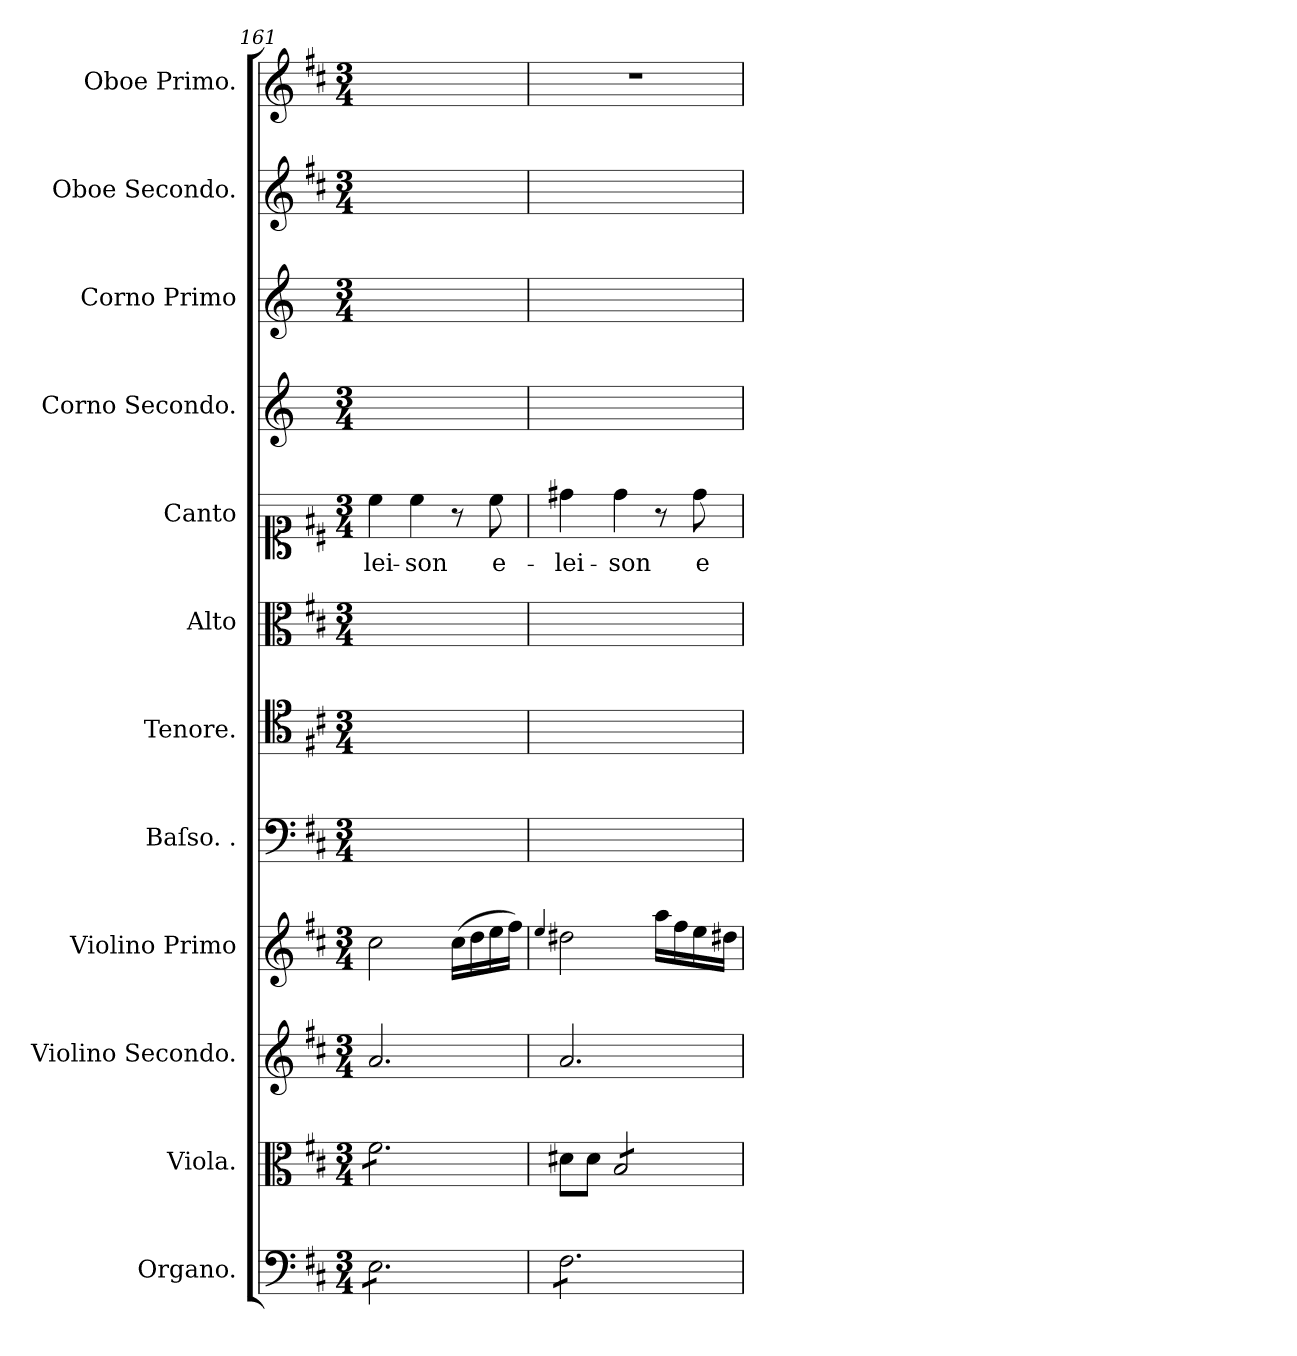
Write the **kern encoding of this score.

**kern	**kern	**kern	**kern	**kern	**kern	**kern	**kern	**text	**kern	**kern	**kern	**kern
*part12	*part11	*part10	*part9	*part8	*part7	*part6	*part5	*part5	*part4	*part3	*part2	*part1
*staff12	*staff11	*staff10	*staff9	*staff8	*staff7	*staff6	*staff5	*staff5	*staff4	*staff3	*staff2	*staff1
*I"Organo.	*I"Viola.	*I"Violino Secondo.	*I"Violino Primo	*I"Baſso. .	*I"Tenore.	*I"Alto	*I"Canto	*	*I"Corno Secondo.	*I"Corno Primo	*I"Oboe Secondo.	*I"Oboe Primo.
*I'org	*I'vla	*I'vl 2	*I'vl 1	*I'B	*I'T	*I'A	*	*	*I'cor 2	*I'cor 1	*I'ob 2	*I'ob 1
*clefF4	*clefC3	*clefG2	*clefG2	*clefF4	*clefC4	*clefC3	*clefC1	*	*clefG2	*clefG2	*clefG2	*clefG2
*	*	*	*	*	*	*	*	*	*ITrd6c10	*ITrd6c10	*	*
*k[f#c#]	*k[f#c#]	*k[f#c#]	*k[f#c#]	*k[f#c#]	*k[f#c#]	*k[f#c#]	*k[f#c#]	*	*k[f#c#]	*k[f#c#]	*k[f#c#]	*k[f#c#]
*M3/4	*M3/4	*M3/4	*M3/4	*M3/4	*M3/4	*M3/4	*M3/4	*	*M3/4	*M3/4	*M3/4	*M3/4
=161	=161	=161	=161	=161	=161	=161	=161	=161	=161	=161	=161	=161
*tremolo	*	*	*	*	*	*	*	*	*	*	*	*
*	*tremolo	*	*	*	*	*	*	*	*	*	*	*
8E\L	8f#\L	2.a/	2cc#\	2.ryy	2.ryy	2.ryy	4cc#\	-lei-	2.ryy	2.ryy	2.ryy	2.ryy
8E\	8f#\	.	.	.	.	.	.	.	.	.	.	.
8E\	8f#\	.	.	.	.	.	4cc#\	-son	.	.	.	.
8E\	8f#\	.	.	.	.	.	.	.	.	.	.	.
8E\	8f#\	.	(>16cc#\LL	.	.	.	8r	.	.	.	.	.
.	.	.	16dd\	.	.	.	.	.	.	.	.	.
!	!	!	!	!	!	!	!	!LO:LY:i	!	!	!	!
8E\J	8f#\J	.	16ee\	.	.	.	8cc#\	e-	.	.	.	.
*	*Xtremolo	*	*	*	*	*	*	*	*	*	*	*
.	.	.	16ff#\JJ)	.	.	.	.	.	.	.	.	.
=162	=162	=162	=162	=162	=162	=162	=162	=162	=162	=162	=162	=162
.	.	.	4qqee/	.	.	.	.	.	.	.	.	.
!	!	!	!	!	!	!	!	!LO:LY:i	!	!	!	!LO:N:vis=1
8F#\L	8d#X\L	2.a/	2dd#X\	2.ryy	2.ryy	2.ryy	4dd#X\	-lei-	2.ryy	2.ryy	2.ryy	2.r
8F#\	8d#\J	.	.	.	.	.	.	.	.	.	.	.
!	!	!	!	!	!	!	!	!LO:LY:i	!	!	!	!
*	*tremolo	*	*	*	*	*	*	*	*	*	*	*
8F#\	8B/L	.	.	.	.	.	4dd#\	-son	.	.	.	.
8F#\	8B/	.	.	.	.	.	.	.	.	.	.	.
8F#\	8B/	.	16aa\LL	.	.	.	8r	.	.	.	.	.
.	.	.	16ff#\	.	.	.	.	.	.	.	.	.
!	!	!	!	!	!	!	!	!LO:LY:i	!	!	!	!
8F#\J	8B/J	.	16ee\	.	.	.	8dd#\	e-	.	.	.	.
*	*Xtremolo	*	*	*	*	*	*	*	*	*	*	*
*Xtremolo	*	*	*	*	*	*	*	*	*	*	*	*
.	.	.	16dd#X\JJ	.	.	.	.	.	.	.	.	.
=	=	=	=	=	=	=	=	=	=	=	=	=
*-	*-	*-	*-	*-	*-	*-	*-	*-	*-	*-	*-	*-
